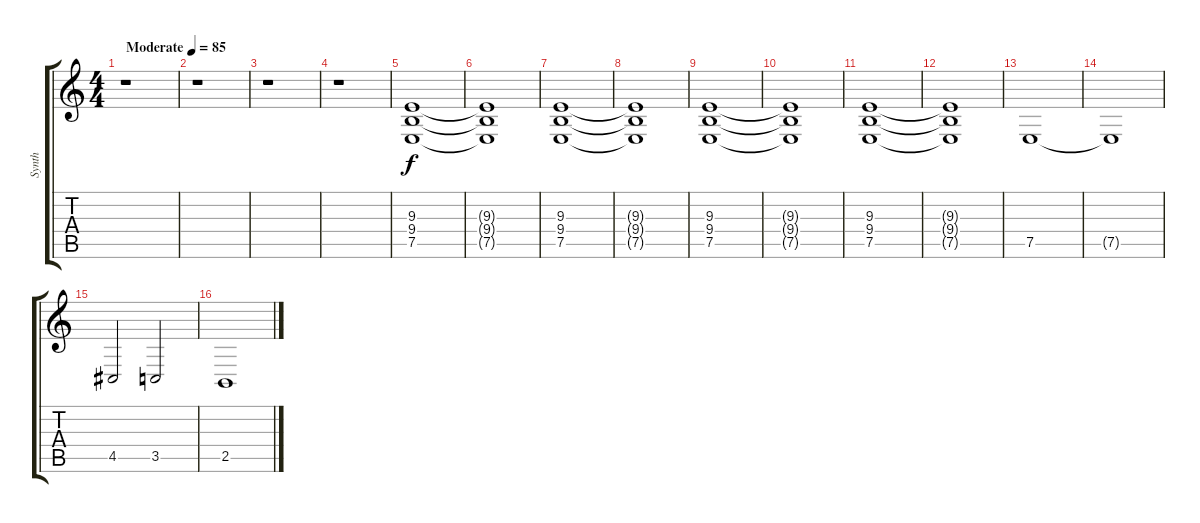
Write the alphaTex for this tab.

\track ("Synth" "Synth") {instrument synthstrings1}
\staff {score tabs}
\tuning (E4 B3 G3 D3 A2 E2) {hide}
\ts (4 4)
\tempo (85 "Moderate")
\clef g2
\ks c
r.1{dy f instrument synthstrings1} |
r.1 |
r.1 |
r.1 |
(9.3 9.4 7.5).1 |
(9.3{t} 9.4{t} 7.5{t}).1 |
(9.3 9.4 7.5).1 |
(9.3{t} 9.4{t} 7.5{t}).1 |
(9.3 9.4 7.5).1 |
(9.3{t} 9.4{t} 7.5{t}).1 |
(9.3 9.4 7.5).1 |
(9.3{t} 9.4{t} 7.5{t}).1 |
7.5.1 |
7.5{t}.1 |
4.5.2 3.5.2 |
2.5.1
